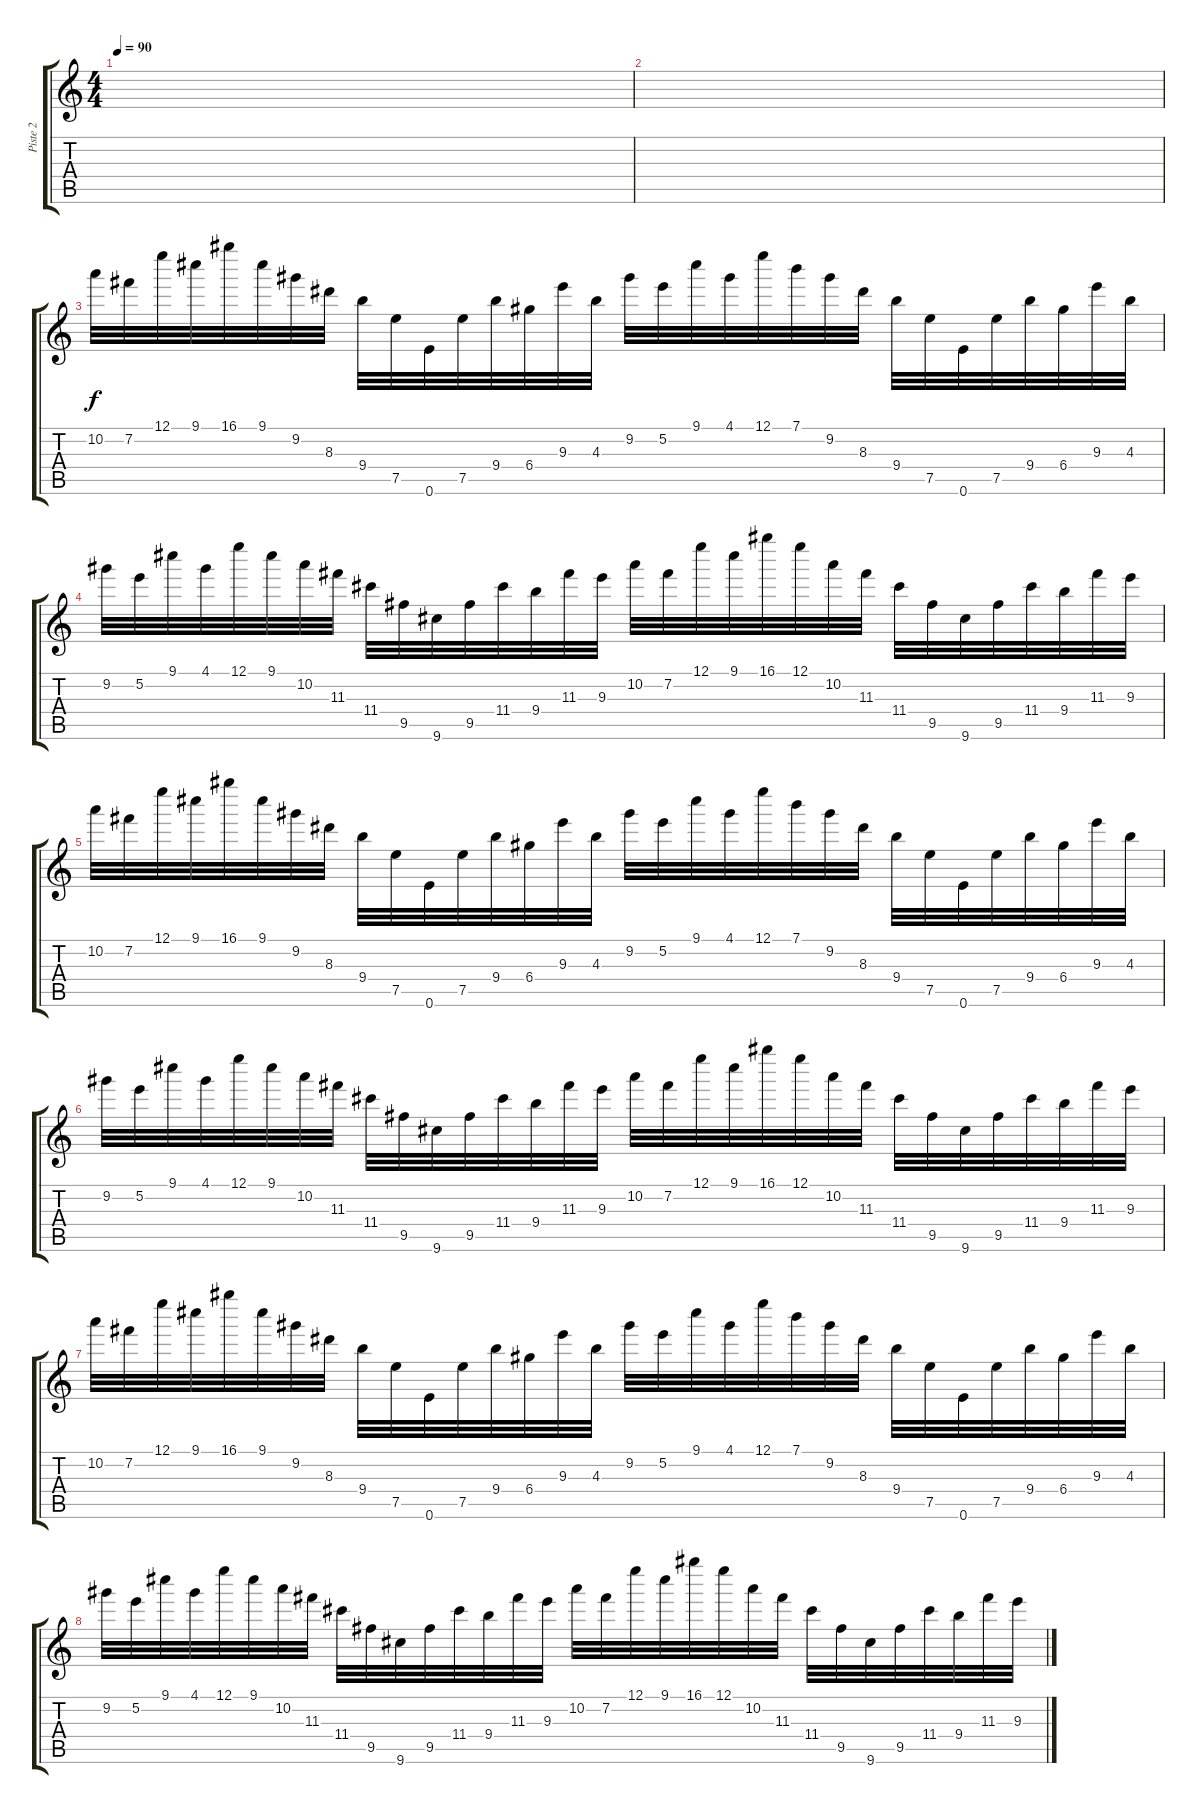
\track ("Piste 2" "Piste 2") {instrument celesta}
\staff {score tabs}
\tuning (E6 B5 G5 D5 A4 E4) {hide}
\ts (4 4)
\tempo 90
\clef g2
\ks c
|
|
10.2.32 7.2.32 12.1.32 9.1.32 16.1.32 9.1.32 9.2.32 8.3.32 9.4.32 7.5.32 0.6.32 7.5.32 9.4.32 6.4.32 9.3.32 4.3.32 9.2.32 5.2.32 9.1.32 4.1.32 12.1.32 7.1.32 9.2.32 8.3.32 9.4.32 7.5.32 0.6.32 7.5.32 9.4.32 6.4.32 9.3.32 4.3.32 |
9.2.32 5.2.32 9.1.32 4.1.32 12.1.32 9.1.32 10.2.32 11.3.32 11.4.32 9.5.32 9.6.32 9.5.32 11.4.32 9.4.32 11.3.32 9.3.32 10.2.32 7.2.32 12.1.32 9.1.32 16.1.32 12.1.32 10.2.32 11.3.32 11.4.32 9.5.32 9.6.32 9.5.32 11.4.32 9.4.32 11.3.32 9.3.32 |
10.2.32 7.2.32 12.1.32 9.1.32 16.1.32 9.1.32 9.2.32 8.3.32 9.4.32 7.5.32 0.6.32 7.5.32 9.4.32 6.4.32 9.3.32 4.3.32 9.2.32 5.2.32 9.1.32 4.1.32 12.1.32 7.1.32 9.2.32 8.3.32 9.4.32 7.5.32 0.6.32 7.5.32 9.4.32 6.4.32 9.3.32 4.3.32 |
9.2.32 5.2.32 9.1.32 4.1.32 12.1.32 9.1.32 10.2.32 11.3.32 11.4.32 9.5.32 9.6.32 9.5.32 11.4.32 9.4.32 11.3.32 9.3.32 10.2.32 7.2.32 12.1.32 9.1.32 16.1.32 12.1.32 10.2.32 11.3.32 11.4.32 9.5.32 9.6.32 9.5.32 11.4.32 9.4.32 11.3.32 9.3.32 |
10.2.32 7.2.32 12.1.32 9.1.32 16.1.32 9.1.32 9.2.32 8.3.32 9.4.32 7.5.32 0.6.32 7.5.32 9.4.32 6.4.32 9.3.32 4.3.32 9.2.32 5.2.32 9.1.32 4.1.32 12.1.32 7.1.32 9.2.32 8.3.32 9.4.32 7.5.32 0.6.32 7.5.32 9.4.32 6.4.32 9.3.32 4.3.32 |
9.2.32 5.2.32 9.1.32 4.1.32 12.1.32 9.1.32 10.2.32 11.3.32 11.4.32 9.5.32 9.6.32 9.5.32 11.4.32 9.4.32 11.3.32 9.3.32 10.2.32 7.2.32 12.1.32 9.1.32 16.1.32 12.1.32 10.2.32 11.3.32 11.4.32 9.5.32 9.6.32 9.5.32 11.4.32 9.4.32 11.3.32 9.3.32
